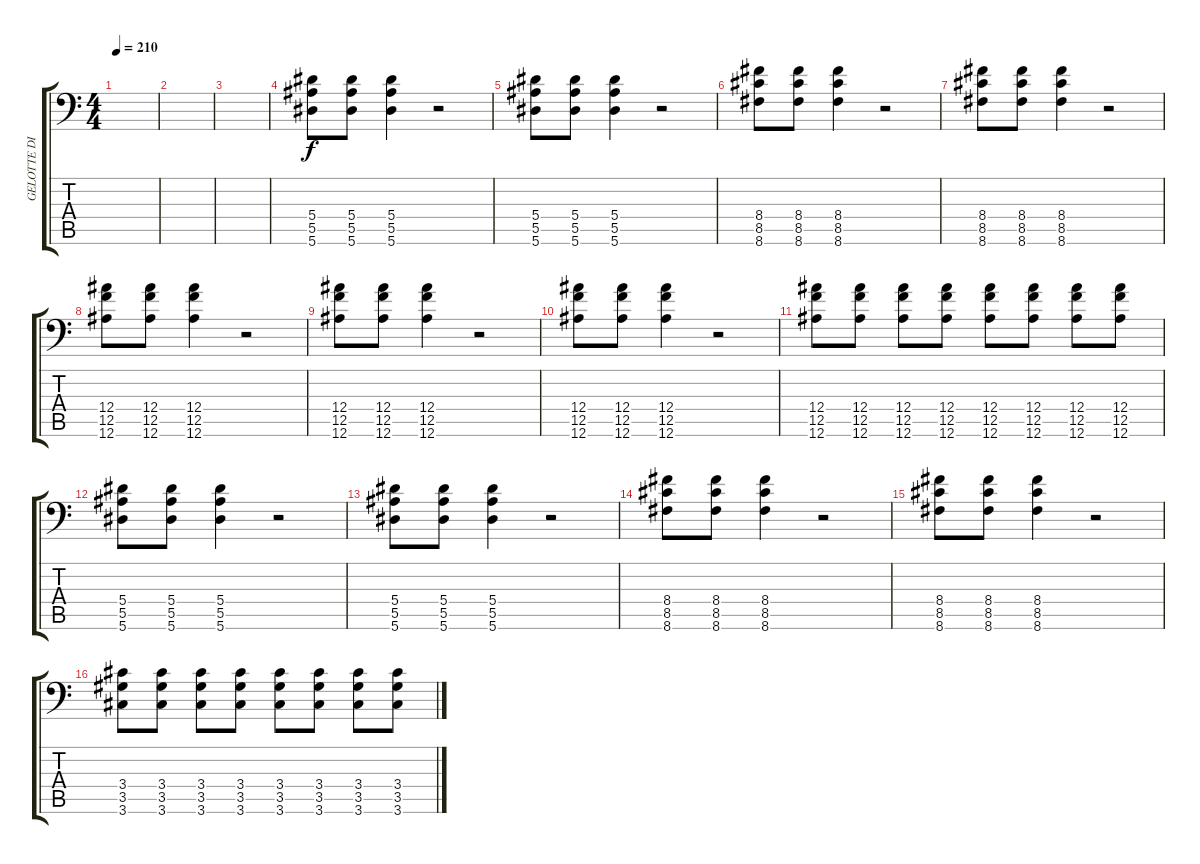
\track ("GELOTTE DISTORTION" "GELOTTE DI") {instrument distortionguitar}
\staff {score tabs}
\tuning (C4 G3 Eb3 Bb2 F2 Bb1) {hide}
\ts (4 4)
\tempo 210
\clef f4
\ks c
|
|
|
(5.4 5.5 5.6).8 (5.4 5.5 5.6).8 (5.4 5.5 5.6).4 r.2 |
(5.4 5.5 5.6).8 (5.4 5.5 5.6).8 (5.4 5.5 5.6).4 r.2 |
(8.4 8.5 8.6).8 (8.4 8.5 8.6).8 (8.4 8.5 8.6).4 r.2 |
(8.4 8.5 8.6).8 (8.4 8.5 8.6).8 (8.4 8.5 8.6).4 r.2 |
(12.4 12.5 12.6).8 (12.4 12.5 12.6).8 (12.4 12.5 12.6).4 r.2 |
(12.4 12.5 12.6).8 (12.4 12.5 12.6).8 (12.4 12.5 12.6).4 r.2 |
(12.4 12.5 12.6).8 (12.4 12.5 12.6).8 (12.4 12.5 12.6).4 r.2 |
(12.4 12.5 12.6).8 (12.4 12.5 12.6).8 (12.4 12.5 12.6).8 (12.4 12.5 12.6).8 (12.4 12.5 12.6).8 (12.4 12.5 12.6).8 (12.4 12.5 12.6).8 (12.4 12.5 12.6).8 |
(5.4 5.5 5.6).8 (5.4 5.5 5.6).8 (5.4 5.5 5.6).4 r.2 |
(5.4 5.5 5.6).8 (5.4 5.5 5.6).8 (5.4 5.5 5.6).4 r.2 |
(8.4 8.5 8.6).8 (8.4 8.5 8.6).8 (8.4 8.5 8.6).4 r.2 |
(8.4 8.5 8.6).8 (8.4 8.5 8.6).8 (8.4 8.5 8.6).4 r.2 |
(3.4 3.5 3.6).8 (3.4 3.5 3.6).8 (3.4 3.5 3.6).8 (3.4 3.5 3.6).8 (3.4 3.5 3.6).8 (3.4 3.5 3.6).8 (3.4 3.5 3.6).8 (3.4 3.5 3.6).8
